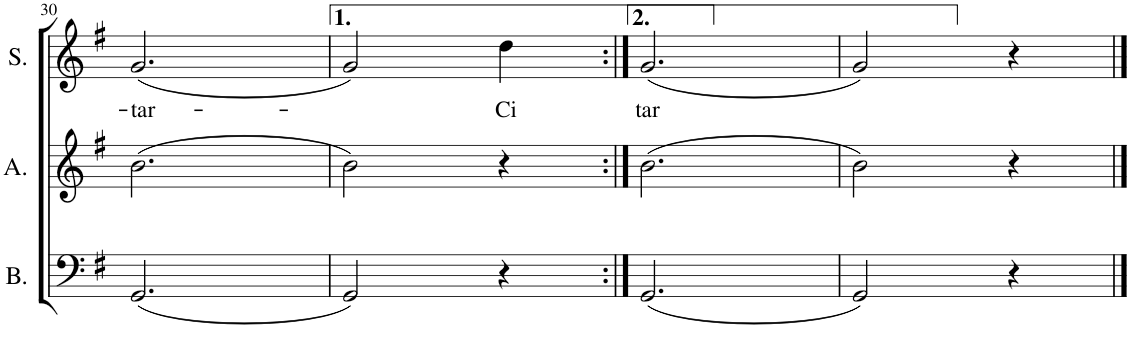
**kern	**kern	**kern	**text
*part3	*part2	*part1	*part1
*staff3	*staff2	*staff1	*staff1
*I"Bass	*I"Alto	*I"Soprano	*
*I'B.	*I'A.	*I'S.	*
!!LO:PB:g=z
*clefF4	*clefG2	*clefG2	*
*k[f#]	*k[f#]	*k[f#]	*
*M3/4	*M3/4	*M3/4	*
=30	=30	=30	=30
!	!	!	!LO:LY:b
(2.GG/	(2.b\	(2.g/	-tar-
=31	=31	=31	=31
2GG/)	2b\)	2g/)	.
!	!	!	!LO:LY:b
4r	4r	4dd\	-Ci
=32:|!	=32:|!	=32:|!	=32:|!
!	!	!	!LO:LY:b
(2.GG/	(2.b\	(2.g/	tar
=33	=33	=33	=33
2GG/)	2b\)	2g/)	.
4r	4r	4r	.
==	==	==	==
*-	*-	*-	*-
